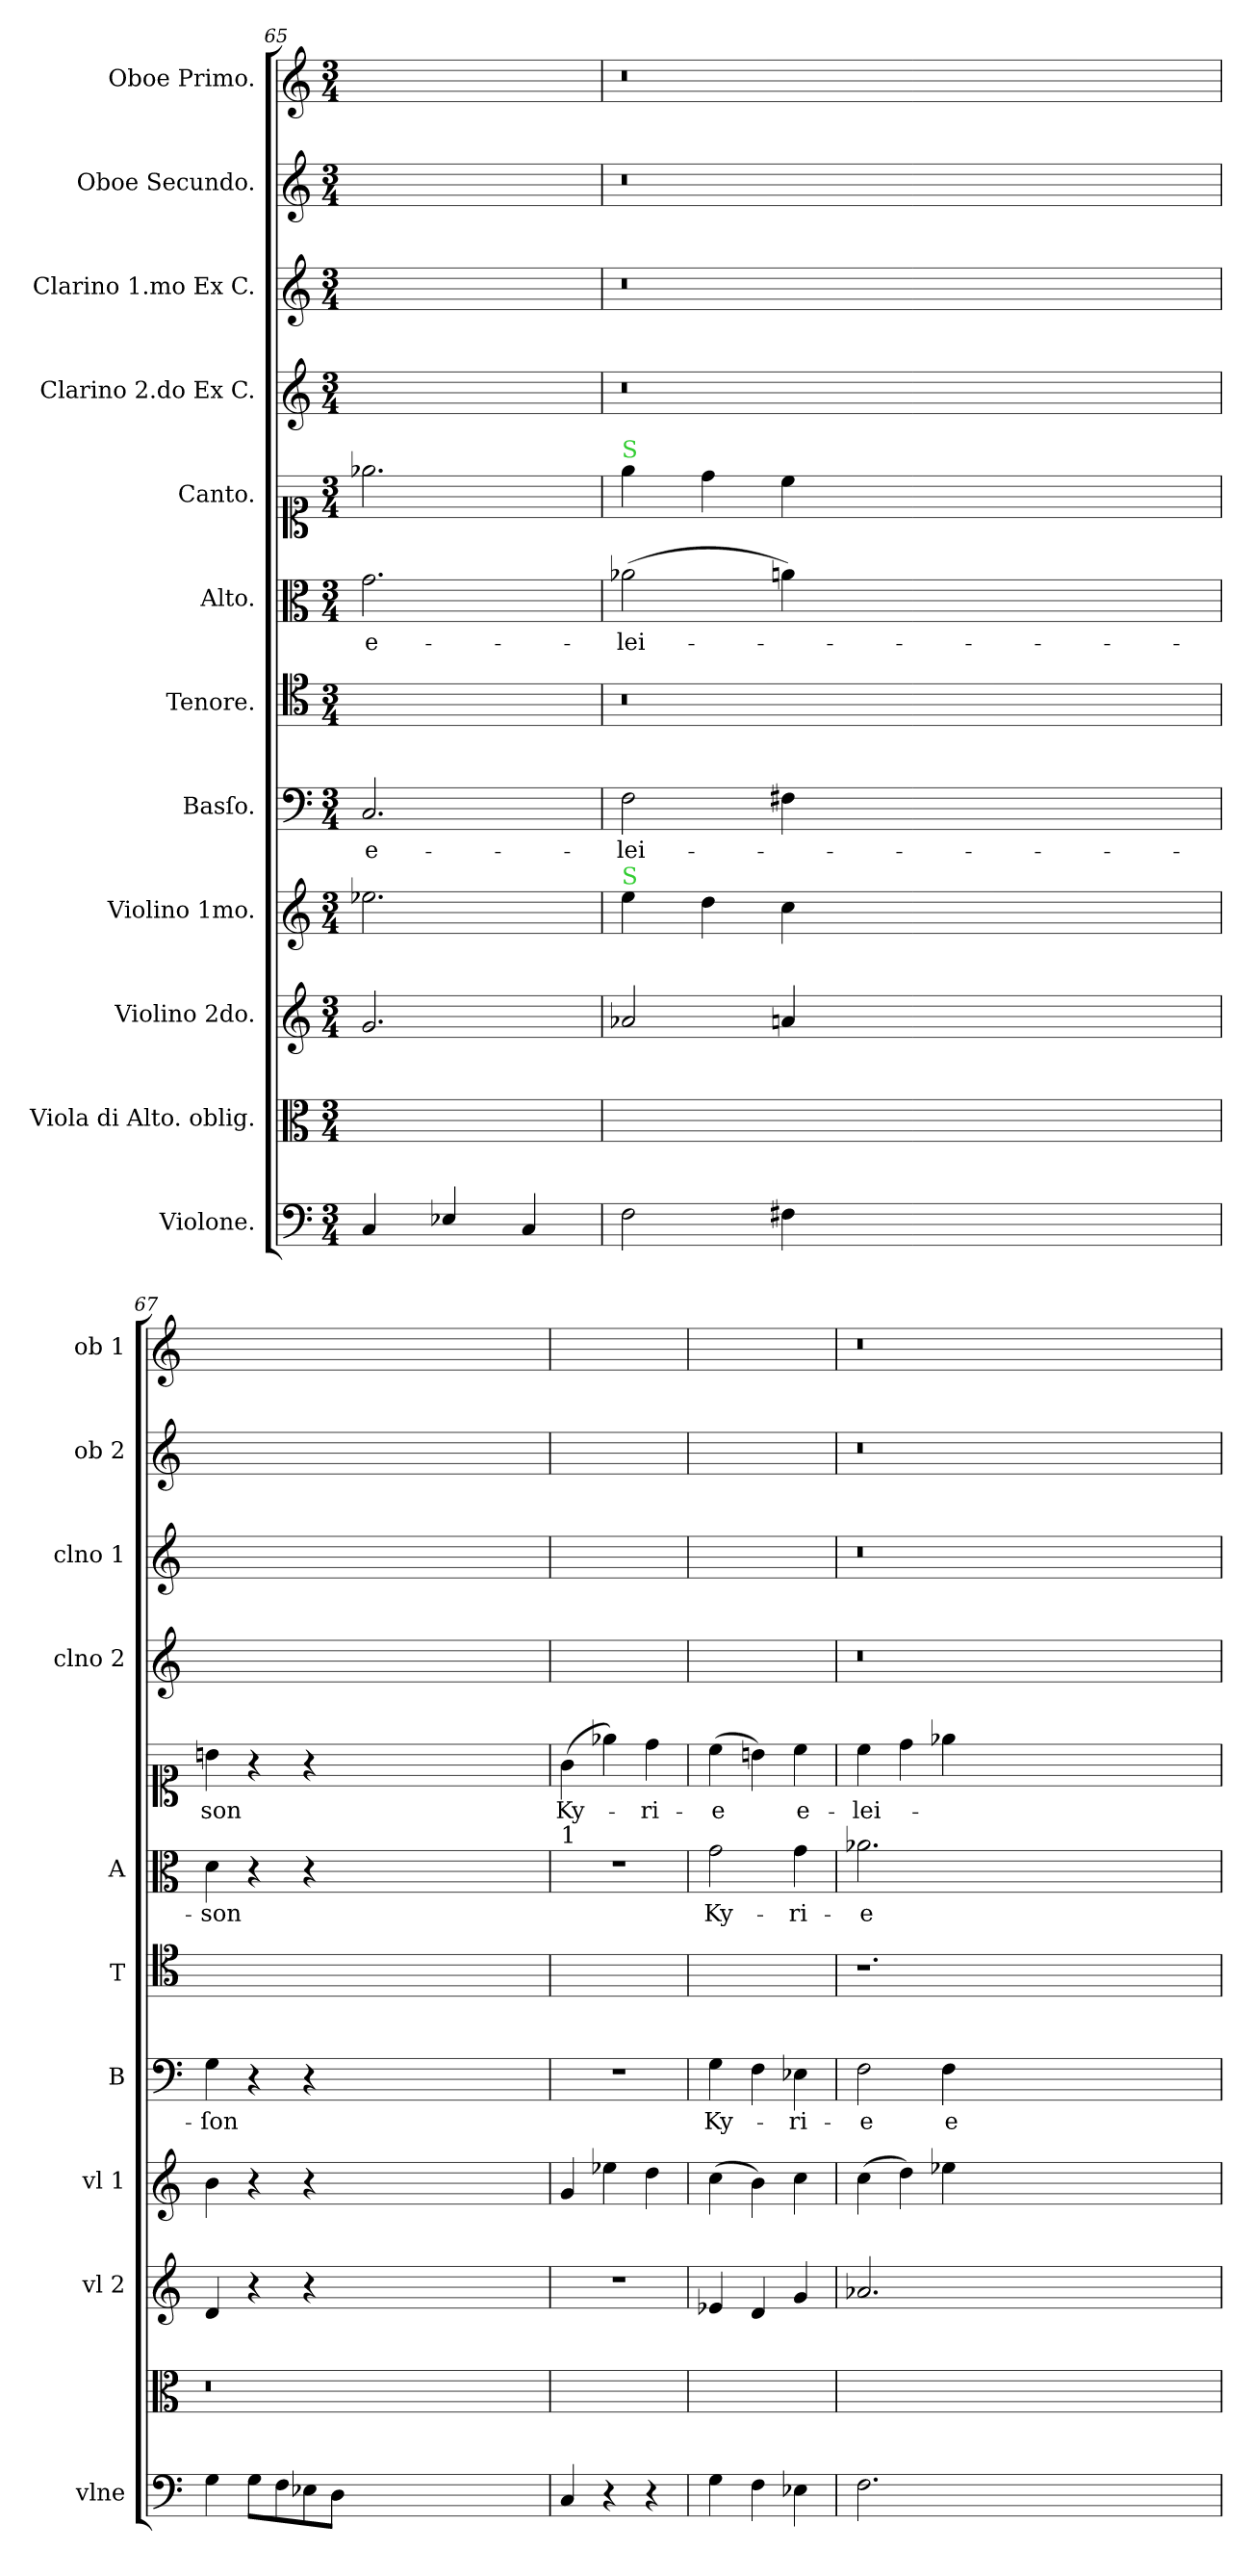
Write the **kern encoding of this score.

**kern	**kern	**kern	**kern	**kern	**text	**kern	**kern	**text	**kern	**text	**kern	**kern	**kern	**kern
*part12	*part11	*part10	*part9	*part8	*part8	*part7	*part6	*part6	*part5	*part5	*part4	*part3	*part2	*part1
*staff12	*staff11	*staff10	*staff9	*staff8	*staff8	*staff7	*staff6	*staff6	*staff5	*staff5	*staff4	*staff3	*staff2	*staff1
*I"Violone.	*I"Viola di Alto. oblig.	*I"Violino 2do.	*I"Violino 1mo.	*I"Basſo.	*	*I"Tenore.	*I"Alto.	*	*I"Canto.	*	*I"Clarino 2.do Ex C.	*I"Clarino 1.mo Ex C.	*I"Oboe Secundo.	*I"Oboe Primo.
*I'vlne	*	*I'vl 2	*I'vl 1	*I'B	*	*I'T	*I'A	*	*	*	*I'clno 2	*I'clno 1	*I'ob 2	*I'ob 1
*clefF4	*clefC3	*clefG2	*clefG2	*clefF4	*	*clefC4	*clefC3	*	*clefC1	*	*clefG2	*clefG2	*clefG2	*clefG2
*k[]	*k[]	*k[]	*k[]	*k[]	*	*k[]	*k[]	*	*k[]	*	*k[]	*k[]	*k[]	*k[]
*C:	*C:	*C:	*C:	*C:	*	*C:	*C:	*	*C:	*	*C:	*C:	*C:	*C:
*M3/4	*M3/4	*M3/4	*M3/4	*M3/4	*	*M3/4	*M3/4	*	*M3/4	*	*M3/4	*M3/4	*M3/4	*M3/4
=65	=65	=65	=65	=65	=65	=65	=65	=65	=65	=65	=65	=65	=65	=65
4C/	2.ryy	2.g/	2.ee-X\	2.C/	e-	2.ryy	2.g\	e-	2.ee-X\	.	2.ryy	2.ryy	2.ryy	2.ryy
4E-X/	.	.	.	.	.	.	.	.	.	.	.	.	.	.
4C/	.	.	.	.	.	.	.	.	.	.	.	.	.	.
=66	=66	=66	=66	=66	=66	=66	=66	=66	=66	=66	=66	=66	=66	=66
!	!	!	!	!	!	!	!	!	!LO:TX:a:color=limegreen:t=S	!	!	!	!	!
!	!	!	!LO:TX:a:color=limegreen:t=S	!	!	!	!	!	!	!	!	!	!	!
2F\	0.ryy	2a-X/	4ee\	2F\	-lei-	0.r	(2a-X\	-lei-	4ee\	.	0.r	0.r	0.r	0.r
.	.	.	4dd\	.	.	.	.	.	4dd\	.	.	.	.	.
4F#X\	.	4an/	4cc\	4F#X\	.	.	4an\)	.	4cc\	.	.	.	.	.
0ryy	.	0ryy	0ryy	0ryy	.	.	0ryy	.	0ryy	.	.	.	.	.
4ryy	.	4ryy	4ryy	4ryy	.	.	4ryy	.	4ryy	.	.	.	.	.
=67	=67	=67	=67	=67	=67	=67	=67	=67	=67	=67	=67	=67	=67	=67
4G\	0.r	4d/	4b\	4G\	-ſon	0.ryy	4d\	-son	4bn\	-son	0.ryy	0.ryy	0.ryy	0.ryy
8G\L	.	4r	4r	4r	.	.	4r	.	4r	.	.	.	.	.
8F\	.	.	.	.	.	.	.	.	.	.	.	.	.	.
8E-X\	.	4r	4r	4r	.	.	4r	.	4r	.	.	.	.	.
8D\J	.	.	.	.	.	.	.	.	.	.	.	.	.	.
0ryy	.	0ryy	0ryy	0ryy	.	.	0ryy	.	0ryy	.	.	.	.	.
4ryy	.	4ryy	4ryy	4ryy	.	.	4ryy	.	4ryy	.	.	.	.	.
=68	=68	=68	=68	=68	=68	=68	=68	=68	=68	=68	=68	=68	=68	=68
!	!	!	!	!	!	!	!LO:TX:a:t=1	!	!	!	!	!	!	!
4C/	2.ryy	2.r	4g/	2.r	.	2.ryy	2.r	.	(4g\	Ky-	2.ryy	2.ryy	2.ryy	2.ryy
4r	.	.	4ee-X\	.	.	.	.	.	4ee-X\)	.	.	.	.	.
4r	.	.	4dd\	.	.	.	.	.	4dd\	-ri-	.	.	.	.
=69	=69	=69	=69	=69	=69	=69	=69	=69	=69	=69	=69	=69	=69	=69
4G\	2.ryy	4e-X/	(4cc\	4G\	Ky-	2.ryy	2g\	Ky-	(4cc\	-e	2.ryy	2.ryy	2.ryy	2.ryy
4F\	.	4d/	4b\)	4F\	.	.	.	.	4bn\)	.	.	.	.	.
4E-X\	.	4g/	4cc\	4E-X\	-ri-	.	4g\	-ri-	4cc\	e-	.	.	.	.
=70	=70	=70	=70	=70	=70	=70	=70	=70	=70	=70	=70	=70	=70	=70
2.F\	0.ryy	2.a-X/	(4cc\	2F\	-e	1.r	2.a-X\	-e	4cc\	-lei-	0.r	0.r	0.r	0.r
.	.	.	4dd\)	.	.	.	.	.	4dd\	.	.	.	.	.
.	.	.	4ee-X\	4F\	e-	.	.	.	4ee-X\	.	.	.	.	.
0ryy	.	0ryy	0ryy	0ryy	.	.	0ryy	.	0ryy	.	.	.	.	.
.	.	.	.	.	.	1.ryy	.	.	.	.	.	.	.	.
4ryy	.	4ryy	4ryy	4ryy	.	.	4ryy	.	4ryy	.	.	.	.	.
=	=	=	=	=	=	=	=	=	=	=	=	=	=	=
*-	*-	*-	*-	*-	*-	*-	*-	*-	*-	*-	*-	*-	*-	*-
